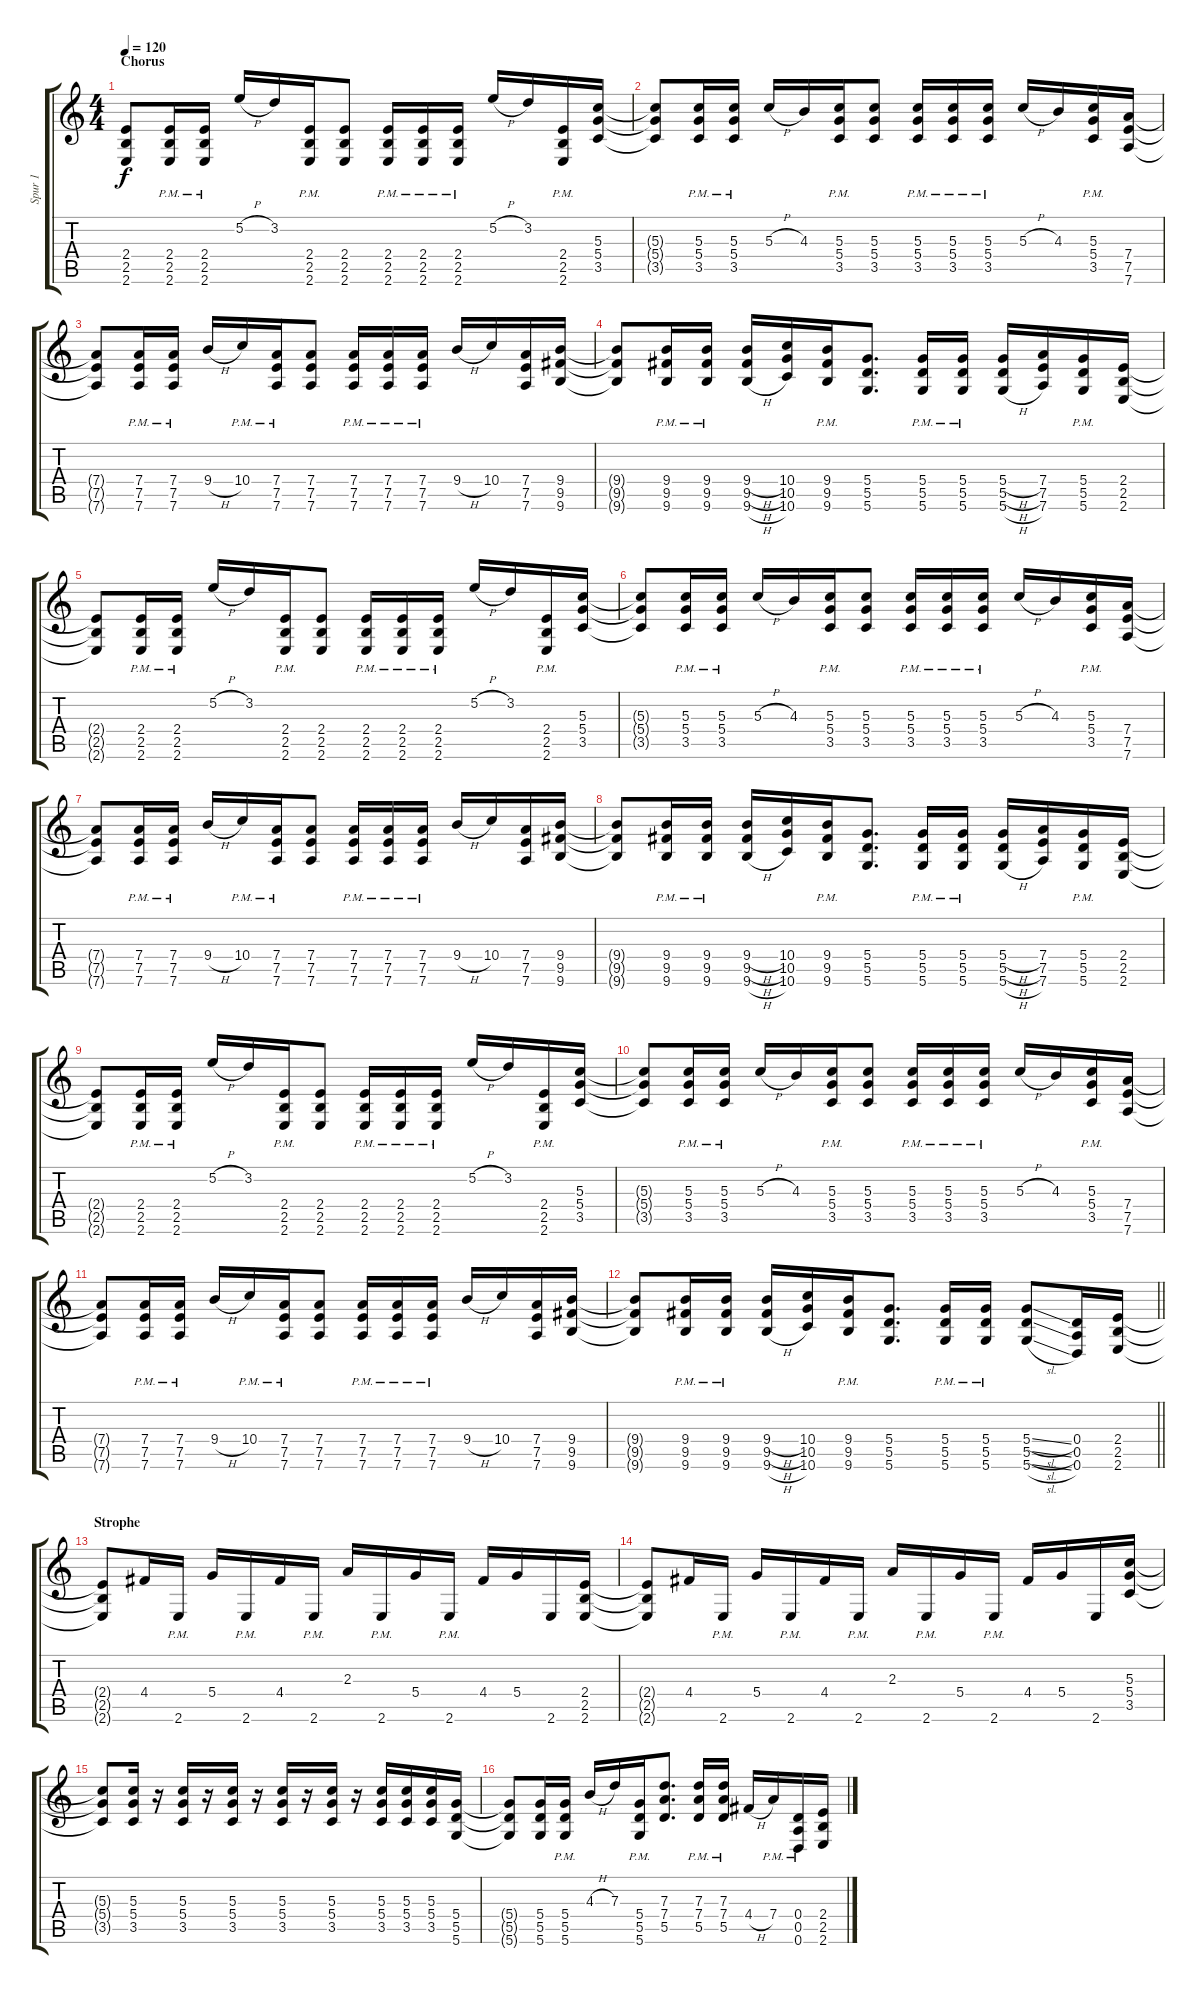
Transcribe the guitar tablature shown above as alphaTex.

\track ("Spur 1" "Spur 1") {instrument overdrivenguitar}
\staff {score tabs}
\tuning (E4 B3 G3 D3 A2 D2) {hide}
\ts (4 4)
\section ("" "Chorus")
\tempo 120
\clef g2
\ks c
(2.4{t} 2.5{t} 2.6{t}).8{dy f} (2.4{pm} 2.5{pm} 2.6{pm}).16 (2.4{pm} 2.5{pm} 2.6{pm}).16 5.2{h}.16 3.2.16 (2.4{pm} 2.5{pm} 2.6{pm}).16 (2.4 2.5 2.6).8 (2.4{pm} 2.5{pm} 2.6{pm}).16 (2.4{pm} 2.5{pm} 2.6{pm}).16 (2.4{pm} 2.5{pm} 2.6{pm}).16 5.2{h}.16 3.2.16 (2.4{pm} 2.5{pm} 2.6{pm}).16 (5.3 5.4 3.5).16 |
(5.3{t} 5.4{t} 3.5{t}).8 (5.3 5.4{pm} 3.5{pm}).16 (5.3 5.4{pm} 3.5{pm}).16 5.3{h}.16 4.3.16 (5.3 5.4{pm} 3.5{pm}).16 (5.3 5.4 3.5).8 (5.3{pm} 5.4{pm} 3.5{pm}).16 (5.3 5.4{pm} 3.5{pm}).16 (5.3{pm} 5.4{pm} 3.5{pm}).16 5.3{h}.16 4.3.16 (5.3 5.4 3.5{pm}).16 (7.4 7.5 7.6).16 |
(7.4{t} 7.5{t} 7.6{t}).8 (7.4{pm} 7.5{pm} 7.6{pm}).16 (7.4{pm} 7.5{pm} 7.6{pm}).16 9.4{h}.16 10.4{pm}.16 (7.4{pm} 7.5{pm} 7.6{pm}).16 (7.4 7.5 7.6).8 (7.4{pm} 7.5{pm} 7.6{pm}).16 (7.4{pm} 7.5{pm} 7.6{pm}).16 (7.4{pm} 7.5{pm} 7.6{pm}).16 9.4{h}.16 10.4.16 (7.4 7.5 7.6).16 (9.4 9.5 9.6).16 |
(9.4{t} 9.5{t} 9.6{t}).8 (9.4{pm} 9.5{pm} 9.6{pm}).16 (9.4{pm} 9.5{pm} 9.6{pm}).16 (9.4{h} 9.5{h} 9.6{h}).16 (10.4 10.5 10.6).16 (9.4{pm} 9.5{pm} 9.6{pm}).16 (5.4 5.5 5.6).8{d} (5.4{pm} 5.5{pm} 5.6{pm}).16 (5.4{pm} 5.5{pm} 5.6{pm}).16 (5.4{h} 5.5{h} 5.6{h}).16 (7.4 7.5 7.6).16 (5.4{pm} 5.5{pm} 5.6{pm}).16 (2.4 2.5 2.6).16 |
(2.4{t} 2.5{t} 2.6{t}).8 (2.4{pm} 2.5{pm} 2.6{pm}).16 (2.4{pm} 2.5{pm} 2.6{pm}).16 5.2{h}.16 3.2.16 (2.4{pm} 2.5{pm} 2.6{pm}).16 (2.4 2.5 2.6).8 (2.4{pm} 2.5{pm} 2.6{pm}).16 (2.4{pm} 2.5{pm} 2.6{pm}).16 (2.4{pm} 2.5{pm} 2.6{pm}).16 5.2{h}.16 3.2.16 (2.4{pm} 2.5{pm} 2.6{pm}).16 (5.3 5.4 3.5).16 |
(5.3{t} 5.4{t} 3.5{t}).8 (5.3 5.4{pm} 3.5{pm}).16 (5.3 5.4{pm} 3.5{pm}).16 5.3{h}.16 4.3.16 (5.3 5.4{pm} 3.5{pm}).16 (5.3 5.4 3.5).8 (5.3{pm} 5.4{pm} 3.5{pm}).16 (5.3{pm} 5.4{pm} 3.5{pm}).16 (5.3{pm} 5.4{pm} 3.5{pm}).16 5.3{h}.16 4.3.16 (5.3 5.4 3.5{pm}).16 (7.4 7.5 7.6).16 |
(7.4{t} 7.5{t} 7.6{t}).8 (7.4{pm} 7.5{pm} 7.6{pm}).16 (7.4{pm} 7.5{pm} 7.6{pm}).16 9.4{h}.16 10.4{pm}.16 (7.4{pm} 7.5{pm} 7.6{pm}).16 (7.4 7.5 7.6).8 (7.4{pm} 7.5{pm} 7.6{pm}).16 (7.4{pm} 7.5{pm} 7.6{pm}).16 (7.4{pm} 7.5{pm} 7.6{pm}).16 9.4{h}.16 10.4.16 (7.4 7.5 7.6).16 (9.4 9.5 9.6).16 |
(9.4{t} 9.5{t} 9.6{t}).8 (9.4{pm} 9.5{pm} 9.6{pm}).16 (9.4{pm} 9.5{pm} 9.6{pm}).16 (9.4{h} 9.5{h} 9.6{h}).16 (10.4 10.5 10.6).16 (9.4{pm} 9.5{pm} 9.6{pm}).16 (5.4 5.5 5.6).8{d} (5.4{pm} 5.5{pm} 5.6{pm}).16 (5.4{pm} 5.5{pm} 5.6{pm}).16 (5.4{h} 5.5{h} 5.6{h}).16 (7.4 7.5 7.6).16 (5.4{pm} 5.5{pm} 5.6{pm}).16 (2.4 2.5 2.6).16 |
(2.4{t} 2.5{t} 2.6{t}).8 (2.4{pm} 2.5{pm} 2.6{pm}).16 (2.4{pm} 2.5{pm} 2.6{pm}).16 5.2{h}.16 3.2.16 (2.4{pm} 2.5{pm} 2.6{pm}).16 (2.4 2.5 2.6).8 (2.4{pm} 2.5{pm} 2.6{pm}).16 (2.4{pm} 2.5{pm} 2.6{pm}).16 (2.4{pm} 2.5{pm} 2.6{pm}).16 5.2{h}.16 3.2.16 (2.4{pm} 2.5{pm} 2.6{pm}).16 (5.3 5.4 3.5).16 |
(5.3{t} 5.4{t} 3.5{t}).8 (5.3 5.4{pm} 3.5{pm}).16 (5.3 5.4{pm} 3.5{pm}).16 5.3{h}.16 4.3.16 (5.3 5.4{pm} 3.5{pm}).16 (5.3 5.4 3.5).8 (5.3{pm} 5.4{pm} 3.5{pm}).16 (5.3{pm} 5.4{pm} 3.5{pm}).16 (5.3{pm} 5.4{pm} 3.5{pm}).16 5.3{h}.16 4.3.16 (5.3 5.4 3.5{pm}).16 (7.4 7.5 7.6).16 |
(7.4{t} 7.5{t} 7.6{t}).8 (7.4{pm} 7.5{pm} 7.6{pm}).16 (7.4{pm} 7.5{pm} 7.6{pm}).16 9.4{h}.16 10.4{pm}.16 (7.4{pm} 7.5{pm} 7.6{pm}).16 (7.4 7.5 7.6).8 (7.4{pm} 7.5{pm} 7.6{pm}).16 (7.4{pm} 7.5{pm} 7.6{pm}).16 (7.4{pm} 7.5{pm} 7.6{pm}).16 9.4{h}.16 10.4.16 (7.4 7.5 7.6).16 (9.4 9.5 9.6).16 |
\barLineRight lightlight
(9.4{t} 9.5{t} 9.6{t}).8 (9.4{pm} 9.5{pm} 9.6{pm}).16 (9.4{pm} 9.5{pm} 9.6{pm}).16 (9.4{h} 9.5{h} 9.6{h}).16 (10.4 10.5 10.6).16 (9.4{pm} 9.5{pm} 9.6{pm}).16 (5.4 5.5 5.6).8{d} (5.4{pm} 5.5{pm} 5.6{pm}).16 (5.4{pm} 5.5{pm} 5.6{pm}).16 (5.4{sl} 5.5{sl} 5.6{sl}).8 (0.4 0.5 0.6).16 (2.4 2.5 2.6).16 |
\section ("" "Strophe")
(2.4{t} 2.5{t} 2.6{t}).8 4.4.16 2.6{pm}.16 5.4.16 2.6{pm}.16 4.4.16 2.6{pm}.16 2.3.16 2.6{pm}.16 5.4.16 2.6{pm}.16 4.4.16 5.4.16 2.6.16 (2.4 2.5 2.6).16 |
(2.4{t} 2.5{t} 2.6{t}).8 4.4.16 2.6{pm}.16 5.4.16 2.6{pm}.16 4.4.16 2.6{pm}.16 2.3.16 2.6{pm}.16 5.4.16 2.6{pm}.16 4.4.16 5.4.16 2.6.16 (5.3 5.4 3.5).16 |
(5.3{t} 5.4{t} 3.5{t}).8 (5.3 5.4 3.5).16 r.16 (5.3 5.4 3.5).16 r.16 (5.3 5.4 3.5).16 r.16 (5.3 5.4 3.5).16 r.16 (5.3 5.4 3.5).16 r.16 (5.3 5.4 3.5).16 (5.3 5.4 3.5).16 (5.3 5.4 3.5).16 (5.4 5.5 5.6).16 |
(5.4{t} 5.5{t} 5.6{t}).8 (5.4 5.5 5.6).16 (5.4{pm} 5.5{pm} 5.6{pm}).16 4.3{h}.16 7.3.16 (5.4{pm} 5.5{pm} 5.6).16 (7.3 7.4 5.5).8{d} (7.3{pm} 7.4{pm} 5.5{pm}).16 (7.3{pm} 7.4{pm} 5.5{pm}).16 4.4{h}.16 7.4{pm}.16 (0.4{pm} 0.5{pm} 0.6).16 (2.4 2.5 2.6).16
